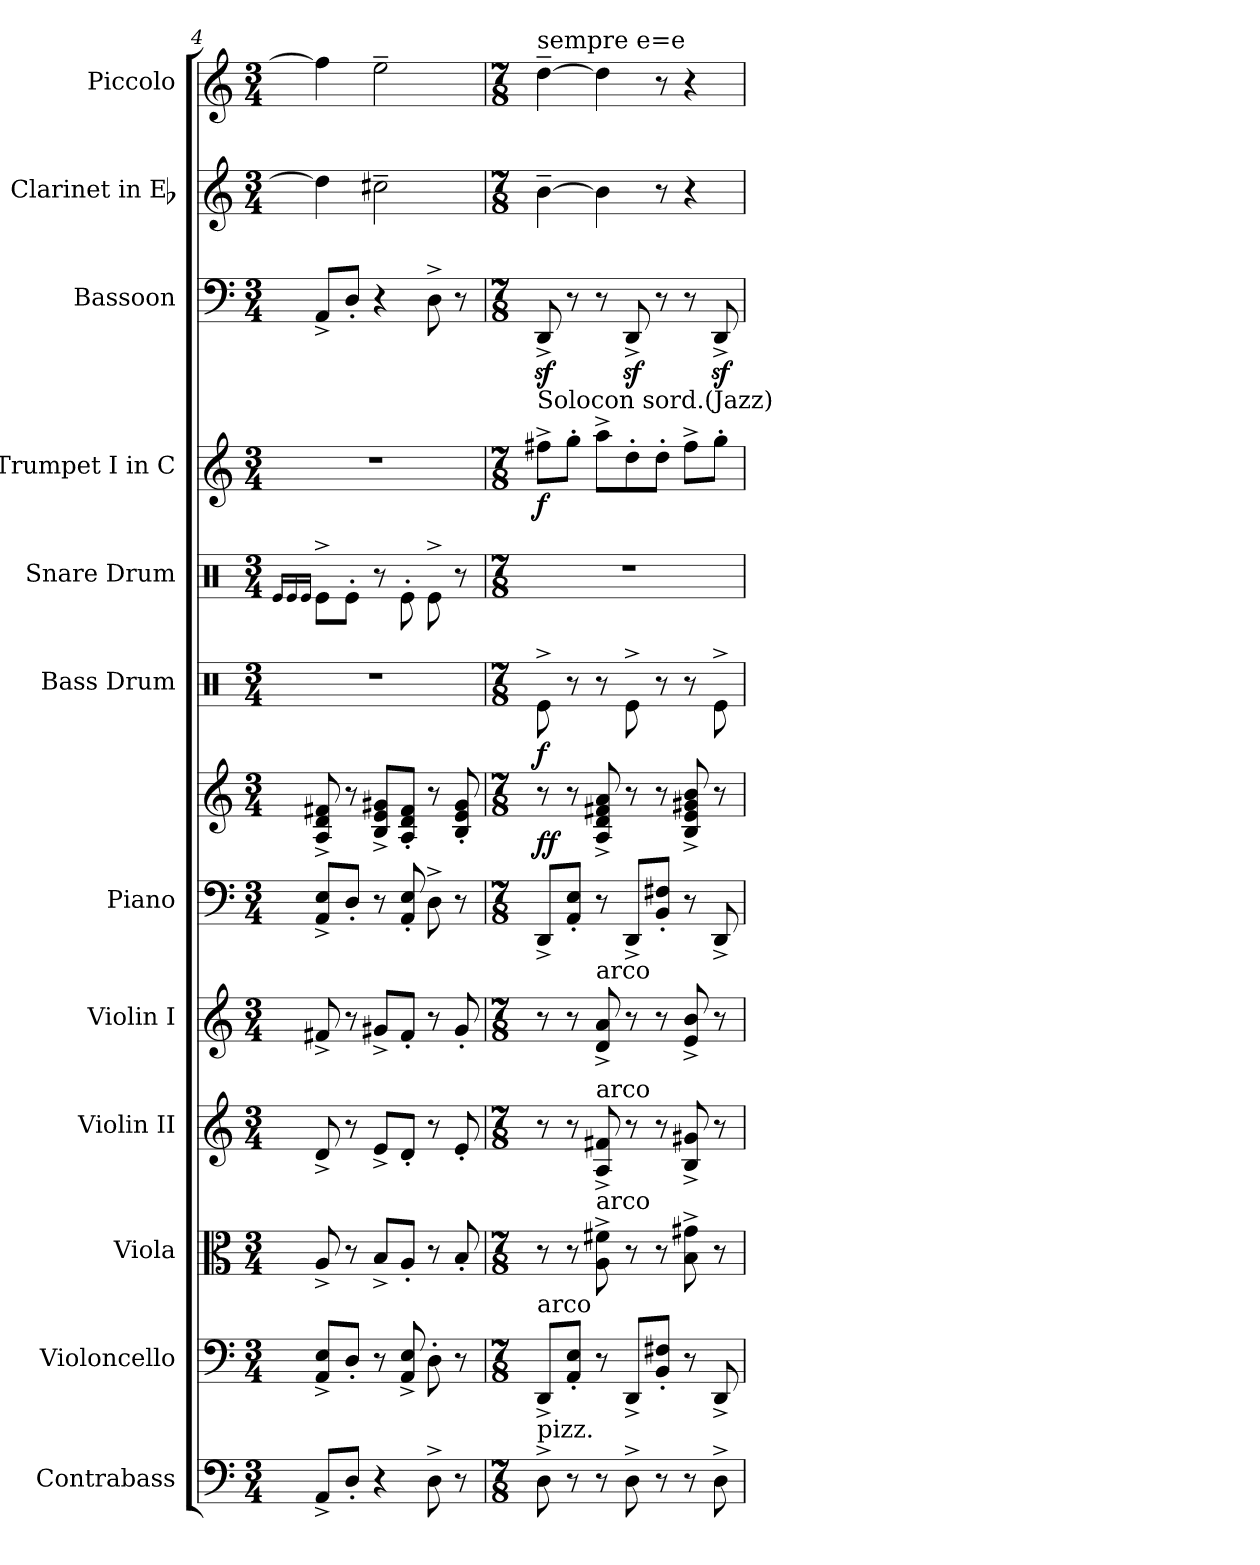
**kern	**kern	**kern	**kern	**kern	**kern	**kern	**dynam	**kern	**dynam	**kern	**kern	**dynam	**kern	**kern	**kern
*part12	*part11	*part10	*part9	*part8	*part7	*part7	*part7	*part6	*part6	*part5	*part4	*part4	*part3	*part2	*part1
*staff13	*staff12	*staff11	*staff10	*staff9	*staff8	*staff7	*staff7/8	*staff6	*staff6	*staff5	*staff4	*staff4	*staff3	*staff2	*staff1
*I"Contrabass	*I"Violoncello	*I"Viola	*I"Violin II	*I"Violin I	*I"Piano	*	*	*I"Bass Drum	*	*I"Snare Drum	*I"Trumpet I in C	*	*I"Bassoon	*I"Clarinet in Eb	*I"Piccolo
*I'Cb.	*I'Vc.	*I'Vla.	*I'Vln. II	*I'Vln. I	*I'Pno.	*	*	*	*	*	*	*	*I'Bsn.	*	*I'Picc.
*clefF4	*clefF4	*clefC3	*clefG2	*clefG2	*clefF4	*clefG2	*	*clefX	*	*clefX	*clefG2	*	*clefF4	*clefG2	*clefG2
*	*	*	*	*	*	*	*	*	*	*	*	*	*	*ITrd-2c-3	*
*k[]	*k[]	*k[]	*k[]	*k[]	*k[]	*k[]	*	*k[]	*	*k[]	*k[]	*	*k[]	*k[b-e-a-]	*k[]
*M3/4	*M3/4	*M3/4	*M3/4	*M3/4	*M3/4	*M3/4	*	*M3/4	*	*M3/4	*M3/4	*	*M3/4	*M3/4	*M3/4
=4	=4	=4	=4	=4	=4	=4	=4	=4	=4	=4	=4	=4	=4	=4	=4
.	.	.	.	.	.	.	.	.	.	16qqRe/LL	.	.	.	.	.
.	.	.	.	.	.	.	.	.	.	16qqRe/	.	.	.	.	.
.	.	.	.	.	.	.	.	.	.	16qqRe/JJ	.	.	.	.	.
8AA^L	8AA^ 8E^L	8A^	8d^	8f#X^	8AA^ 8E^L	8A^ 8d^ 8f#X^	.	4%3r	.	8Re^\L	4%3r	.	8AA^L	4ff#]	4ff#]
8D'J	8D'J	8r	8r	8r	8D'J	8r	.	.	.	8Re'\J	.	.	8D'J	.	.
4r	8r	8B^L	8e^L	8g#X^L	8r	8B^ 8e^ 8g#X^L	.	.	.	8r	.	.	4r	2een~	2ee~
.	8AA^ 8E^	8A'J	8d'J	8f#'J	8AA' 8E'	8A' 8d' 8f#'J	.	.	.	8Re'\	.	.	.	.	.
8D^	8D'	8r	8r	8r	8D^	8r	.	.	.	8Re^\	.	.	8D^	.	.
8r	8r	8B'	8e'	8g#'	8r	8B' 8e' 8g#'	.	.	.	8r	.	.	8r	.	.
=5	=5	=5	=5	=5	=5	=5	=5	=5	=5	=5	=5	=5	=5	=5	=5
*M7/8	*M7/8	*M7/8	*M7/8	*M7/8	*M7/8	*M7/8	*	*M7/8	*	*M7/8	*M7/8	*	*M7/8	*M7/8	*M7/8
!	!	!	!	!	!	!	!	!	!	!	!	!	!	!	!LO:TX:a:t=sempre e=e
!	!	!	!	!	!	!	!	!	!	!	!LO:TX:a:t=Solocon sord.(Jazz)	!	!	!	!
!	!LO:TX:a:t=arco	!	!	!	!	!	!	!	!	!	!	!	!	!	!
!LO:TX:a:t=pizz.	!	!	!	!	!	!	!	!	!	!	!	!	!	!	!
8D^	8DD^L	8r	8r	8r	8DD^L	8r	ff	8Re^\	f	8%7r	8ff#X^L	f	8DDz^	[4dd~	[4dd~
8r	8AA' 8E'J	8r	8r	8r	8AA' 8E'J	8r	.	8r	.	.	8gg'J	.	8r	.	.
!	!	!	!	!LO:TX:a:t=arco	!	!	!	!	!	!	!	!	!	!	!
!	!	!	!LO:TX:a:t=arco	!	!	!	!	!	!	!	!	!	!	!	!
!	!	!LO:TX:a:t=arco	!	!	!	!	!	!	!	!	!	!	!	!	!
8r	8r	8A^ 8f#X^	8A^ 8f#X^	8d^ 8a^	8r	8A^ 8d^ 8f#X^ 8a^	.	8r	.	.	8aa^L	.	8r	4dd]	4dd]
8D^	8DD^L	8r	8r	8r	8DD^L	8r	.	8Re^\	.	.	8dd'	.	8DDz^	.	.
8r	8BB' 8F#X'J	8r	8r	8r	8BB' 8F#X'J	8r	.	8r	.	.	8dd'J	.	8r	8r	8r
8r	8r	8B^ 8g#X^	8B^ 8g#X^	8e^ 8b^	8r	8B^ 8e^ 8g#X^ 8b^	.	8r	.	.	8ff#^L	.	8r	4r	4r
8D^	8DD^	8r	8r	8r	8DD^	8r	.	8Re^\	.	.	8gg'J	.	8DDz^	.	.
=	=	=	=	=	=	=	=	=	=	=	=	=	=	=	=
*-	*-	*-	*-	*-	*-	*-	*-	*-	*-	*-	*-	*-	*-	*-	*-
